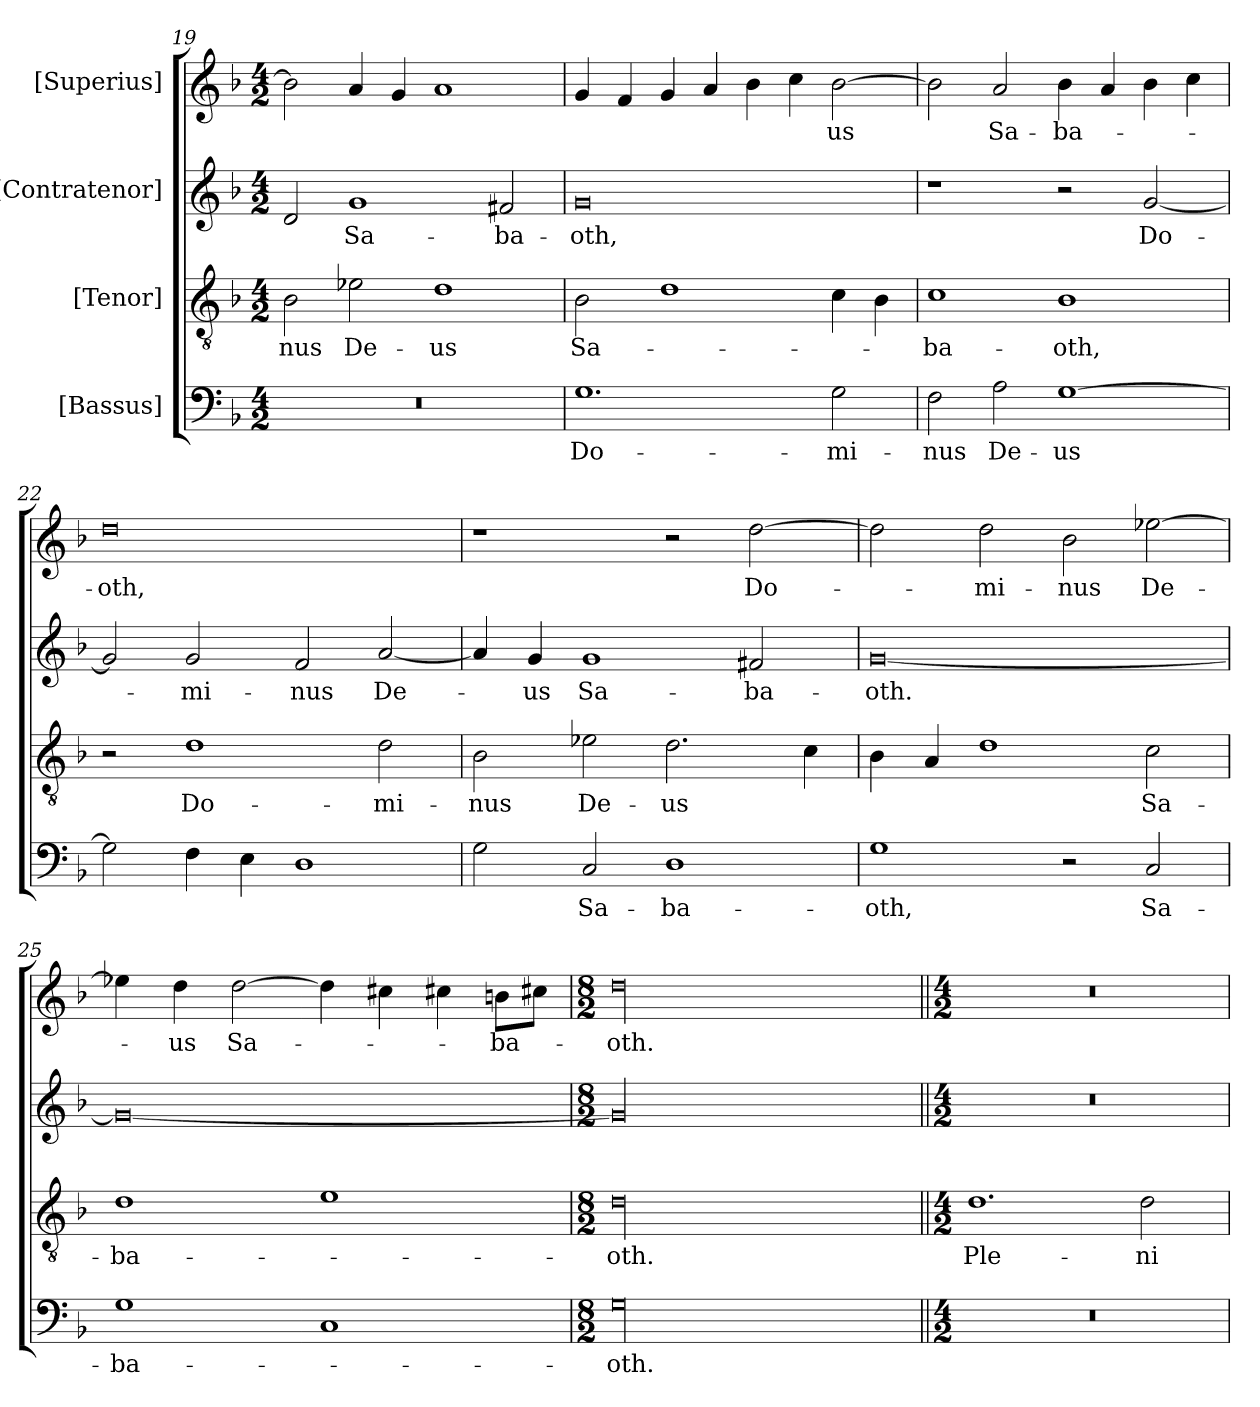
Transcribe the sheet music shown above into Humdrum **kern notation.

**kern	**text	**kern	**text	**kern	**text	**kern	**text
*part4	*part4	*part3	*part3	*part2	*part2	*part1	*part1
*staff4	*staff4	*staff3	*staff3	*staff2	*staff2	*staff1	*staff1
*I"[Bassus]	*	*I"[Tenor]	*	*I"[Contratenor]	*	*I"[Superius]	*
*clefF4	*	*clefGv2	*	*clefG2	*	*clefG2	*
*k[b-]	*	*k[b-]	*	*k[b-]	*	*k[b-]	*
*M4/2	*	*M4/2	*	*M4/2	*	*M4/2	*
=19	=19	=19	=19	=19	=19	=19	=19
0r	.	2B-\	-nus	2d/	.	2b-\]	.
.	.	2e-X\	De-	1g/	Sa-	4a/	.
.	.	.	.	.	.	4g/	.
.	.	1d\	-us	.	.	1a/	.
.	.	.	.	2f#X/	-ba-	.	.
=20	=20	=20	=20	=20	=20	=20	=20
1.G\	Do-	2B-\	Sa-	0g/	-oth,	4g/	.
.	.	.	.	.	.	4f/	.
.	.	1d\	.	.	.	4g/	.
.	.	.	.	.	.	4a/	.
.	.	.	.	.	.	4b-\	.
.	.	.	.	.	.	4cc\	.
2G\	-mi-	4c\	.	.	.	[2b-\	-us
.	.	4B-\	.	.	.	.	.
=21	=21	=21	=21	=21	=21	=21	=21
2F\	-nus	1c\	-ba-	1r	.	2b-\]	.
2A\	De-	.	.	.	.	2a/	Sa-
[1G\	-us	1B-\	-oth,	2r	.	4b-\	-ba-
.	.	.	.	.	.	4a/	.
.	.	.	.	[2g/	Do-	4b-\	.
.	.	.	.	.	.	4cc\	.
=22	=22	=22	=22	=22	=22	=22	=22
2G\]	.	2r	.	2g/]	.	0dd\	-oth,
4F\	.	1d\	Do-	2g/	-mi-	.	.
4E\	.	.	.	.	.	.	.
1D\	.	.	.	2f/	-nus	.	.
.	.	2d\	-mi-	[2a/	De-	.	.
=23	=23	=23	=23	=23	=23	=23	=23
2G\	.	2B-\	-nus	4a/]	.	1r	.
.	.	.	.	4g/	-us	.	.
2C/	Sa-	2e-X\	De-	1g/	Sa-	.	.
1D\	-ba-	2.d\	-us	.	.	2r	.
.	.	.	.	2f#X/	-ba-	[2dd\	Do-
.	.	4c\	.	.	.	.	.
=24	=24	=24	=24	=24	=24	=24	=24
1G\	-oth,	4B-\	.	[0g/	-oth.	2dd\]	.
.	.	4A/	.	.	.	.	.
.	.	1d\	.	.	.	2dd\	-mi-
2r	.	.	.	.	.	2b-\	-nus
2C/	Sa-	2c\	Sa-	.	.	[2ee-X\	De-
=25	=25	=25	=25	=25	=25	=25	=25
1G\	-ba-	1d\	-ba-	0g/_	.	4ee-X\]	.
.	.	.	.	.	.	4dd\	-us
.	.	.	.	.	.	[2dd\	Sa-
1C/	.	1e\	.	.	.	4dd\]	.
.	.	.	.	.	.	4cc#X\	.
.	.	.	.	.	.	4cc#X\	.
.	.	.	.	.	.	8bn\L	-ba-
.	.	.	.	.	.	8cc#X\J	.
=26	=26	=26	=26	=26	=26	=26	=26
*M8/2	*	*M8/2	*	*M8/2	*	*M8/2	*
00G\	-oth.	00d\	-oth.	00g/]	.	00dd\	-oth.
=27||	=27||	=27||	=27||	=27||	=27||	=27||	=27||
*M4/2	*	*M4/2	*	*M4/2	*	*M4/2	*
0r	.	1.d\	Ple-	0r	.	0r	.
.	.	2d\	-ni	.	.	.	.
=	=	=	=	=	=	=	=
*-	*-	*-	*-	*-	*-	*-	*-
